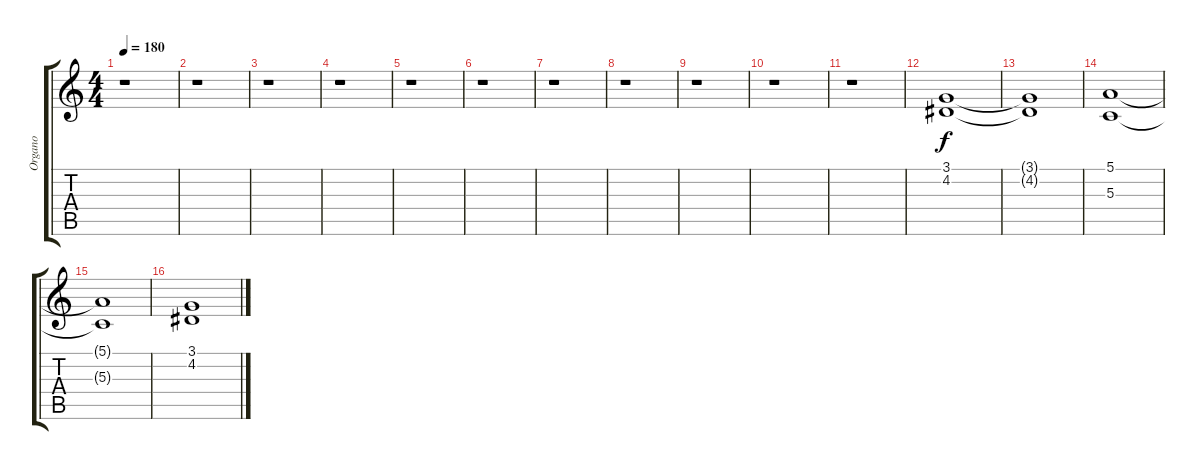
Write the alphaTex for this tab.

\track ("Organo" "Organo") {instrument ocarina}
\staff {score tabs}
\tuning (E4 B3 G3 D3 A2 E2) {hide}
\ts (4 4)
\tempo 180
\clef g2
\ks c
r.1{dy f} |
r.1 |
r.1 |
r.1 |
r.1 |
r.1 |
r.1 |
r.1 |
r.1 |
r.1 |
r.1 |
(3.1 4.2).1 |
(3.1{t} 4.2{t}).1 |
(5.1 5.3).1 |
(5.1{t} 5.3{t}).1 |
(3.1 4.2).1
